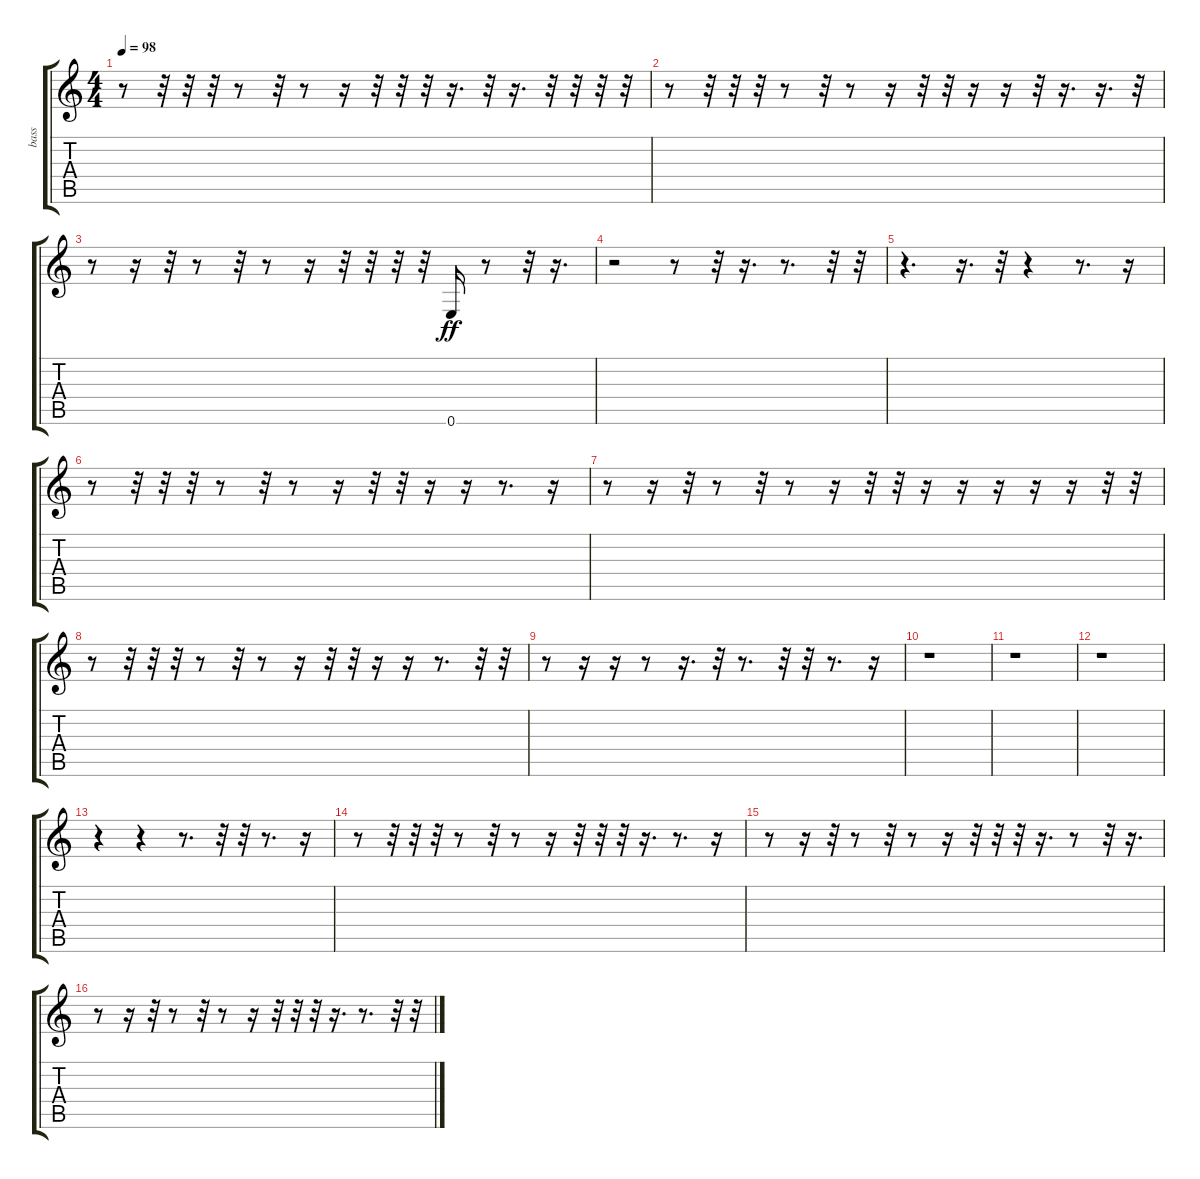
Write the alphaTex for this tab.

\track ("bass" "bass") {instrument slapbass1}
\staff {score tabs}
\tuning (E4 B3 G3 D3 A2 E2) {hide}
\ts (4 4)
\tempo 98
\clef g2
\ks c
r.8{dy ff} r.32 r.32 r.32 r.8 r.32 r.8 r.16 r.32 r.32 r.32 r.16{d} r.32 r.16{d} r.32 r.32 r.32 r.32 |
r.8 r.32 r.32 r.32 r.8 r.32 r.8 r.16 r.32 r.32 r.16 r.16 r.32 r.16{d} r.16{d} r.32 |
r.8 r.16 r.32 r.8 r.32 r.8 r.16 r.32 r.32 r.32 r.32 0.6.16 r.8 r.32 r.16{d} |
r.2 r.8 r.32 r.16{d} r.8{d} r.32 r.32 |
r.4{d} r.16{d} r.32 r.4 r.8{d} r.16 |
r.8 r.32 r.32 r.32 r.8 r.32 r.8 r.16 r.32 r.32 r.16 r.16 r.8{d} r.16 |
r.8 r.16 r.32 r.8 r.32 r.8 r.16 r.32 r.32 r.16 r.16 r.16 r.16 r.16 r.32 r.32 |
r.8 r.32 r.32 r.32 r.8 r.32 r.8 r.16 r.32 r.32 r.16 r.16 r.8{d} r.32 r.32 |
r.8 r.16 r.16 r.8 r.16{d} r.32 r.8{d} r.32 r.32 r.8{d} r.16 |
r.1 |
r.1 |
r.1 |
r.4 r.4 r.8{d} r.32 r.32 r.8{d} r.16 |
r.8 r.32 r.32 r.32 r.8 r.32 r.8 r.16 r.32 r.32 r.32 r.16{d} r.8{d} r.16 |
r.8 r.16 r.32 r.8 r.32 r.8 r.16 r.32 r.32 r.32 r.16{d} r.8 r.32 r.16{d} |
r.8 r.16 r.32 r.8 r.32 r.8 r.16 r.32 r.32 r.32 r.16{d} r.8{d} r.32 r.32
